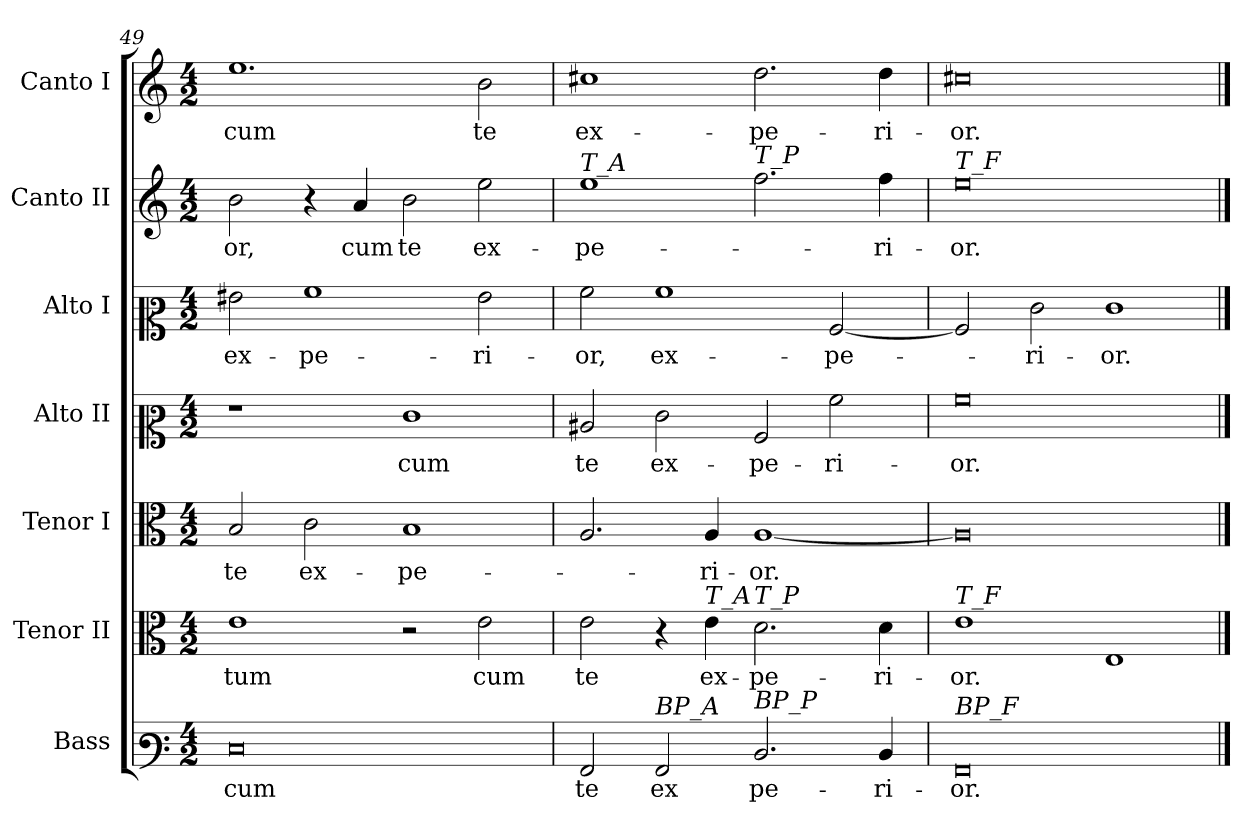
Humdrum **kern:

**kern	**text	**kern	**text	**kern	**text	**kern	**text	**kern	**text	**kern	**text	**kern	**text
*part7	*part7	*part6	*part6	*part5	*part5	*part4	*part4	*part3	*part3	*part2	*part2	*part1	*part1
*staff7	*staff7	*staff6	*staff6	*staff5	*staff5	*staff4	*staff4	*staff3	*staff3	*staff2	*staff2	*staff1	*staff1
*I"Bass	*	*I"Tenor II	*	*I"Tenor I	*	*I"Alto II	*	*I"Alto I	*	*I"Canto II	*	*I"Canto I	*
*I'B	*	*I'T II	*	*I'T I	*	*I'A II	*	*I'A I	*	*I'C II	*	*I'C I	*
*clefF3	*	*clefC3	*	*clefC3	*	*clefC2	*	*clefC2	*	*clefG2	*	*clefG2	*
*k[]	*	*k[]	*	*k[]	*	*k[]	*	*k[]	*	*k[]	*	*k[]	*
*M4/2	*	*M4/2	*	*M4/2	*	*M4/2	*	*M4/2	*	*M4/2	*	*M4/2	*
=49	=49	=49	=49	=49	=49	=49	=49	=49	=49	=49	=49	=49	=49
!	!LO:LY:b	!	!LO:LY:b	!	!LO:LY:b	!	!	!	!LO:LY:b	!	!LO:LY:b	!	!LO:LY:b
0E	cum	1e	-tum	2B/	te	1r	.	2g#X\	ex-	2b\	-or,	1.ee	cum
!	!	!	!	!	!LO:LY:b	!	!	!	!LO:LY:b	!	!	!	!
.	.	.	.	2c\	ex-	.	.	1a	-pe-	4r	.	.	.
!	!	!	!	!	!	!	!	!	!	!	!LO:LY:b	!	!
.	.	.	.	.	.	.	.	.	.	4a/	cum	.	.
!	!	!	!	!	!LO:LY:b	!	!LO:LY:b	!	!	!	!LO:LY:b	!	!
.	.	2r	.	1B	-pe-	1e	cum	.	.	2b\	te	.	.
!	!	!	!LO:LY:b	!	!	!	!	!	!LO:LY:b	!	!LO:LY:b	!	!LO:LY:b
.	.	2e\	cum	.	.	.	.	2g#\	-ri-	2ee\	ex-	2b\	te
=50	=50	=50	=50	=50	=50	=50	=50	=50	=50	=50	=50	=50	=50
!	!	!	!	!	!	!	!	!	!	!LO:TX:a:i:t=T_A	!	!	!
!	!LO:LY:b	!	!LO:LY:b	!	!	!	!LO:LY:b	!	!LO:LY:b	!	!LO:LY:b	!	!LO:LY:b
2AA/	te	2e\	te	2.A/	.	2c#X/	te	2a\	-or,	1ee	-pe-	1cc#X	ex-
!LO:TX:a:i:t=BP_A	!	!	!	!	!	!	!	!	!	!	!	!	!
!	!LO:LY:b	!	!	!	!	!	!LO:LY:b	!	!LO:LY:b	!	!	!	!
2AA/	ex	4r	.	.	.	2e\	ex-	1a	ex-	.	.	.	.
!	!	!LO:TX:a:i:t=T_A	!	!	!	!	!	!	!	!	!	!	!
!	!	!	!LO:LY:b	!	!LO:LY:b	!	!	!	!	!	!	!	!
.	.	4e\	ex-	4A/	-ri-	.	.	.	.	.	.	.	.
!	!	!	!	!	!	!	!	!	!	!LO:TX:a:i:t=T_P	!	!	!
!	!	!LO:TX:a:i:t=T_P	!	!	!	!	!	!	!	!	!	!	!
!LO:TX:a:i:t=BP_P	!	!	!	!	!	!	!	!	!	!	!	!	!
!	!LO:LY:b	!	!LO:LY:b	!	!LO:LY:b	!	!LO:LY:b	!	!	!	!	!	!LO:LY:b
2.D/	pe-	2.d\	-pe-	[1A	-or.	2A/	-pe-	.	.	2.ff\	.	2.dd\	-pe-
!	!	!	!	!	!	!	!LO:LY:b	!	!LO:LY:b	!	!	!	!
.	.	.	.	.	.	2a\	-ri-	[2A/	-pe-	.	.	.	.
!	!LO:LY:b	!	!LO:LY:b	!	!	!	!	!	!	!	!LO:LY:b	!	!LO:LY:b
4D/	-ri-	4d\	-ri-	.	.	.	.	.	.	4ff\	-ri-	4dd\	-ri-
=51	=51	=51	=51	=51	=51	=51	=51	=51	=51	=51	=51	=51	=51
!	!	!	!	!	!	!	!	!	!	!LO:TX:a:i:t=T_F	!	!	!
!	!	!LO:TX:a:i:t=T_F	!	!	!	!	!	!	!	!	!	!	!
!LO:TX:a:i:t=BP_F	!	!	!	!	!	!	!	!	!	!	!	!	!
!	!LO:LY:b	!	!LO:LY:b	!	!	!	!LO:LY:b	!	!	!	!LO:LY:b	!	!LO:LY:b
0AA	-or.	1e	-or.	0A]	.	0a	-or.	2A/]	.	0ee	-or.	0cc#X	-or.
!	!	!	!	!	!	!	!	!	!LO:LY:b	!	!	!	!
.	.	.	.	.	.	.	.	2e\	-ri-	.	.	.	.
!	!	!	!	!	!	!	!	!	!LO:LY:b	!	!	!	!
.	.	1E	.	.	.	.	.	1e	-or.	.	.	.	.
==	==	==	==	==	==	==	==	==	==	==	==	==	==
*-	*-	*-	*-	*-	*-	*-	*-	*-	*-	*-	*-	*-	*-
